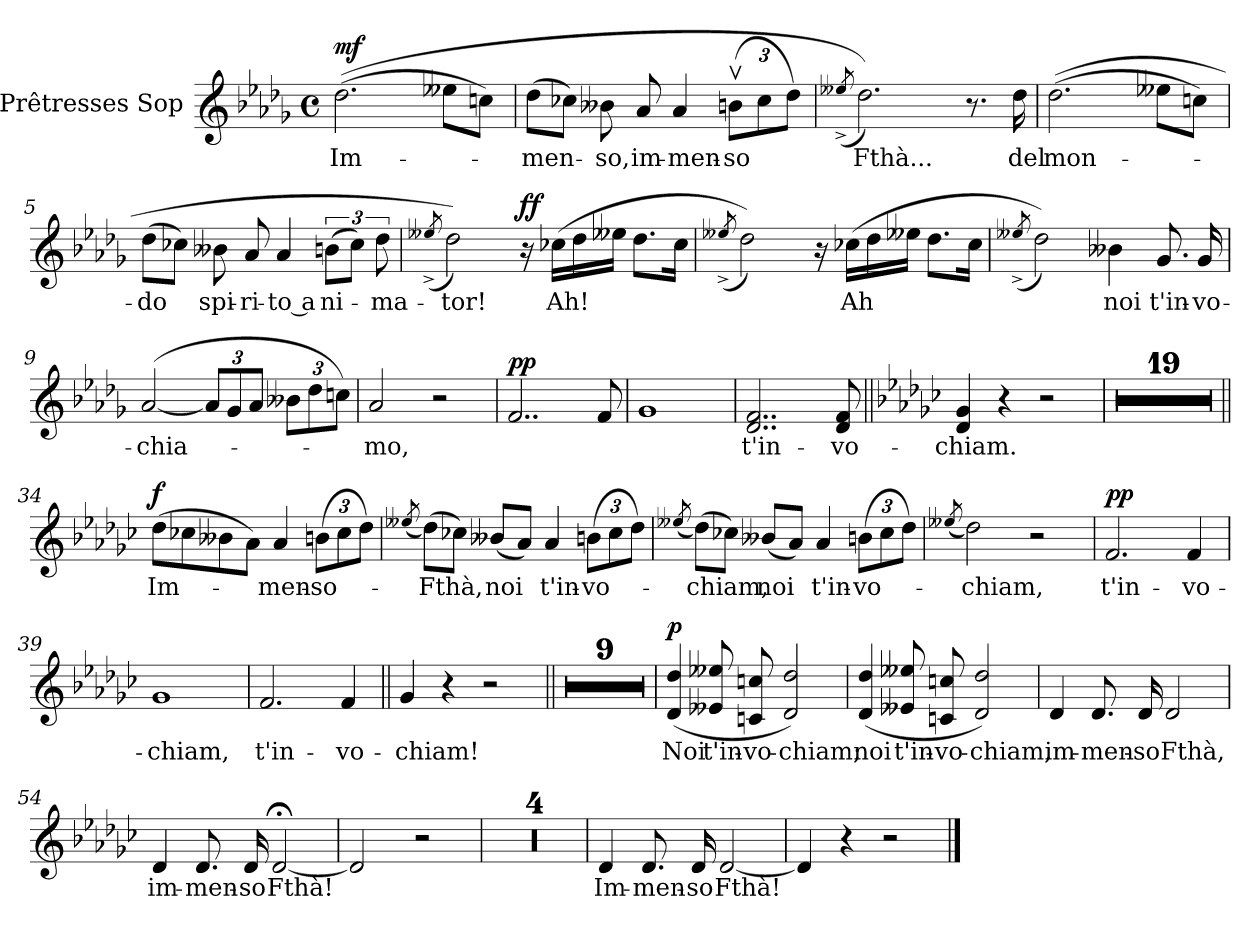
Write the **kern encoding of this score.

**kern	**text	**dynam
*part1	*part1	*part1
*staff1	*staff1	*staff1
*I"Prêtresses Sop	*	*
*I'Prê. Sop	*	*
*clefG2	*	*
*k[b-e-a-d-g-]	*	*
*M4/4	*	*
*met(c)	*	*
=1	=1	=1
!	!LO:LY:b:color=#0055FF	!LO:DY:a
(>(>2.dd-\	Im-	mf
8ee--X\L	.	.
8ccn\J)	.	.
=2	=2	=2
!	!LO:LY:b:color=#0055FF	!
(>8dd-\L	-men-	.
8cc-X\J)	.	.
!	!LO:LY:b:color=#0055FF	!
8b--X\	-so,	.
!	!LO:LY:b:color=#0055FF	!
8a-/	im-	.
!	!LO:LY:b:color=#0055FF	!
4a-/	-men-	.
*Xbrackettup	*	*
!	!LO:LY:b:color=#0055FF	!
(>12bnv\L	-so	.
12cc-\	.	.
12dd-\J)	.	.
=3	=3	=3
(<8qee--X^/	.	.
!	!LO:LY:b:color=#0055FF	!
2.dd-\))	Fthà...	.
8.r	.	.
!	!LO:LY:b:color=#0055FF	!
16dd-\	del	.
!!LO:PB:g=z
=4	=4	=4
!	!LO:LY:b:color=#0055FF	!
(>(>2.dd-\	mon-	.
8ee--X\L	.	.
8ccn\J)	.	.
=5	=5	=5
!	!LO:LY:b:color=#0055FF	!
(>8dd-\L	-do	.
8cc-X\J)	.	.
!	!LO:LY:b:color=#0055FF	!
8b--X\	spi-	.
!	!LO:LY:b:color=#0055FF	!
8a-/	-ri-	.
!	!LO:LY:b:color=#0055FF	!
4a-/	to a	.
*brackettup	*	*
!	!LO:LY:b:color=#0055FF	!
(>12bn\L	-ni-	.
12cc-\J)	.	.
!	!LO:LY:b:color=#0055FF	!
12dd-\	-ma-	.
=6	=6	=6
(<8qee--X^/	.	.
!	!LO:LY:b:color=#0055FF	!
2dd-\))	-tor!	.
!	!	!LO:DY:a
16r	.	ff
!	!LO:LY:b:color=#0055FF	!
(>16cc-X\LL	Ah!	.
16dd-\	.	.
16ee--\JJ	.	.
8.dd-\L	.	.
16cc-\Jk	.	.
!!LO:LB:g=z
=7	=7	=7
(<8qee--X^/	.	.
2dd-\))	.	.
16r	.	.
!	!LO:LY:b:color=#0055FF	!
(>16cc-X\LL	Ah	.
16dd-\	.	.
16ee--\JJ	.	.
8.dd-\L	.	.
16cc-\Jk	.	.
=8	=8	=8
(<8qee--X^/	.	.
2dd-\))	.	.
!	!LO:LY:b:color=#0055FF	!
4b--X\	noi	.
!	!LO:LY:b:color=#0055FF	!
8.g-/	t'in-	.
!	!LO:LY:b:color=#0055FF	!
16g-/	-vo-	.
=9	=9	=9
!	!LO:LY:b:color=#0055FF	!
(>[2a-/	-chia-	.
*Xbrackettup	*	*
12a-/L]	.	.
12g-/	.	.
12a-/J	.	.
12b--X\L	.	.
12dd-\	.	.
12ccn\J)	.	.
!!LO:PB:g=z
=10	=10	=10
!	!LO:LY:b:color=#0055FF	!
2a-/	-mo,	.
2r	.	.
=11	=11	=11
!	!	!LO:DY:a
2..f/	.	pp
8f/	.	.
=12	=12	=12
1g-	.	.
!!LO:LB:g=z
=13	=13	=13
!	!LO:LY:b:color=#0055FF	!
2..d-/ 2..f/	t'in-	.
!	!LO:LY:b:color=#0055FF	!
8d-/ 8f/	-vo-	.
=14||	=14||	=14||
*k[b-e-a-d-g-c-]	*	*
*G-:	*	*
!	!LO:LY:b:color=#0055FF	!
4d-/ 4g-/	-chiam.	.
4r	.	.
2r	.	.
=15	=15	=15
1r	.	.
!!LO:PB:g=z
=16	=16	=16
1r	.	.
=17	=17	=17
1r	.	.
=18	=18	=18
1r	.	.
!!LO:LB:g=z
=19	=19	=19
1r	.	.
=20	=20	=20
1r	.	.
=21	=21	=21
1r	.	.
!!LO:LB:g=z
=22	=22	=22
1r	.	.
=23	=23	=23
1r	.	.
=24	=24	=24
1r	.	.
!!LO:PB:g=z
=25	=25	=25
1r	.	.
=26	=26	=26
1r	.	.
!!LO:LB:g=z
=27	=27	=27
1r	.	.
=28	=28	=28
1r	.	.
!!LO:LB:g=z
=29	=29	=29
1r	.	.
=30	=30	=30
1r	.	.
!!LO:PB:g=z
=31	=31	=31
1r	.	.
=32	=32	=32
1r	.	.
=33	=33	=33
1r	.	.
!!LO:LB:g=z
=34||	=34||	=34||
!	!LO:LY:b:color=#0055FF	!LO:DY:a
(>8dd-\L	Im-	f
8cc-X\	.	.
8b--X\	.	.
8a-\J)	.	.
!	!LO:LY:b:color=#0055FF	!
4a-/	-men-	.
*brackettup	*	*
!	!LO:LY:b:color=#0055FF	!
(>12bn\L	-so-	.
12cc-\	.	.
12dd-\J)	.	.
=35	=35	=35
(<8qee--X/	.	.
!	!LO:LY:b:color=#0055FF	!
(>8dd-\L)	-Fthà,	.
8cc-X\J)	.	.
!	!LO:LY:b:color=#0055FF	!
(<8b--X/L	noi	.
8a-/J)	.	.
!	!LO:LY:b:color=#0055FF	!
4a-/	t'in-	.
!	!LO:LY:b:color=#0055FF	!
(>12bn\L	-vo-	.
12cc-\	.	.
12dd-\J)	.	.
=36	=36	=36
(<8qee--X/	.	.
!	!LO:LY:b:color=#0055FF	!
(>8dd-\L)	-chiam,	.
8cc-X\J)	.	.
!	!LO:LY:b:color=#0055FF	!
(<8b--X/L	noi	.
8a-/J)	.	.
!	!LO:LY:b:color=#0055FF	!
4a-/	t'in-	.
!	!LO:LY:b:color=#0055FF	!
(>12bn\L	-vo-	.
12cc-\	.	.
12dd-\J)	.	.
!!LO:PB:g=z
=37	=37	=37
(<8qee--X/	.	.
!	!LO:LY:b:color=#0055FF	!
2dd-\)	-chiam,	.
2r	.	.
=38	=38	=38
!	!LO:LY:b:color=#0055FF	!LO:DY:a
2.f/	t'in-	pp
!	!LO:LY:b:color=#0055FF	!
4f/	-vo-	.
=39	=39	=39
!	!LO:LY:b:color=#0055FF	!
1g-	-chiam,	.
!!LO:LB:g=z
=40	=40	=40
!	!LO:LY:b:color=#0055FF	!
2.f/	t'in-	.
!	!LO:LY:b:color=#0055FF	!
4f/	-vo-	.
=41||	=41||	=41||
!	!LO:LY:b:color=#0055FF	!
4g-/	-chiam!	.
4r	.	.
2r	.	.
!!LO:PB:g=z
=42||	=42||	=42||
1r	.	.
=43	=43	=43
1r	.	.
!!LO:LB:g=z
=44	=44	=44
1r	.	.
=45	=45	=45
1r	.	.
=46	=46	=46
1r	.	.
!!LO:PB:g=z
=47	=47	=47
1r	.	.
=48	=48	=48
1r	.	.
!!LO:LB:g=z
=49	=49	=49
1r	.	.
=50	=50	=50
1r	.	.
!!LO:PB:g=z
=51	=51	=51
!	!LO:LY:b:color=#0055FF	!LO:DY:a
(>4d-/ 4dd-/	Noi	p
!	!LO:LY:b:color=#0055FF	!
8e--X/ 8ee--X/	t'in-	.
!	!LO:LY:b:color=#0055FF	!
8cn/ 8ccn/	-vo-	.
!	!LO:LY:b:color=#0055FF	!
2d-/ 2dd-/)	-chiam;	.
=52	=52	=52
!	!LO:LY:b:color=#0055FF	!
(>4d-/ 4dd-/	noi	.
!	!LO:LY:b:color=#0055FF	!
8e--X/ 8ee--X/	t'in-	.
!	!LO:LY:b:color=#0055FF	!
8cn/ 8ccn/	-vo-	.
!	!LO:LY:b:color=#0055FF	!
2d-/ 2dd-/)	-chiam,	.
!!LO:LB:g=z
=53	=53	=53
!	!LO:LY:b:color=#0055FF	!
4d-/	im-	.
!	!LO:LY:b:color=#0055FF	!
8.d-/	-men-	.
!	!LO:LY:b:color=#0055FF	!
16d-/	-so	.
!	!LO:LY:b:color=#0055FF	!
2d-/	Fthà,	.
=54	=54	=54
!	!LO:LY:b:color=#0055FF	!
4d-/	im-	.
!	!LO:LY:b:color=#0055FF	!
8.d-/	-men-	.
!	!LO:LY:b:color=#0055FF	!
16d-/	-so	.
!	!LO:LY:b:color=#0055FF	!
[2d-;</	Fthà!	.
!!LO:PB:g=z
=55	=55	=55
2d-/]	.	.
2r	.	.
=56	=56	=56
1r	.	.
=57	=57	=57
1r	.	.
!!LO:LB:g=z
=58	=58	=58
1r	.	.
=59	=59	=59
1r	.	.
=60	=60	=60
!	!LO:LY:b:color=#0055FF	!
4d-/	Im-	.
!	!LO:LY:b:color=#0055FF	!
8.d-/	-men-	.
!	!LO:LY:b:color=#0055FF	!
16d-/	-so	.
!	!LO:LY:b:color=#0055FF	!
[2d-/	Fthà!	.
=61	=61	=61
4d-/]	.	.
4r	.	.
2r	.	.
==	==	==
*-	*-	*-
